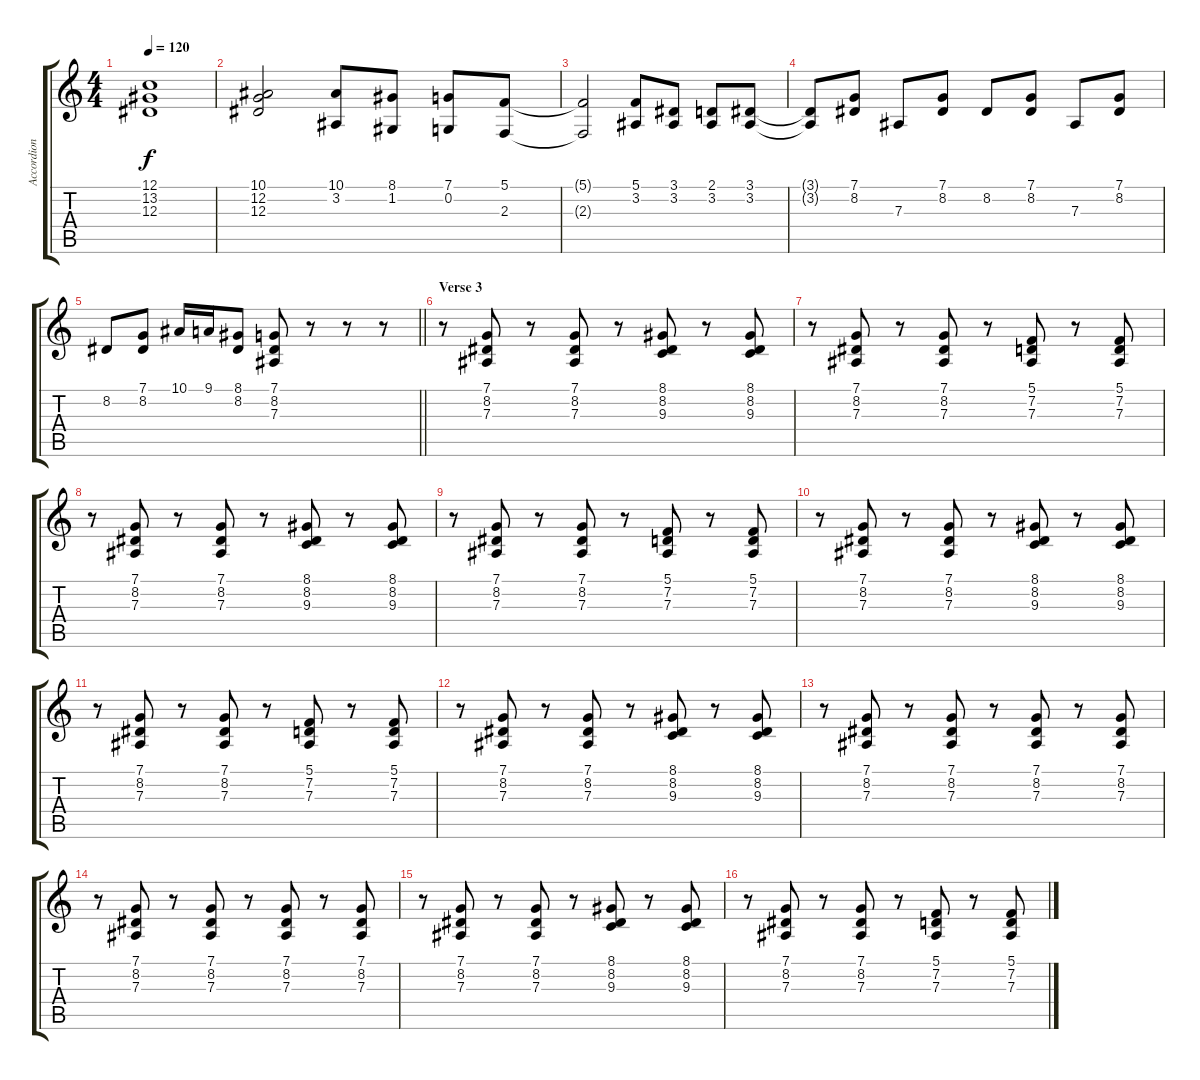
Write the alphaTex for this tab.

\track ("Accordion" "Accordion") {instrument accordion}
\staff {score tabs}
\tuning (C4 G3 Eb3 Bb2 F2 C2) {hide}
\ts (4 4)
\tempo 120
\clef g2
\ks c
(12.1{t} 13.2{t} 12.3{t}).1{dy f} |
(10.1 12.2 12.3).2 (10.1 3.2).8 (8.1 1.2).8 (7.1 0.2).8 (5.1 2.3).8 |
(5.1{t} 2.3{t}).2 (5.1 3.2).8 (3.1 3.2).8 (2.1 3.2).8 (3.1 3.2).8 |
(3.1{t} 3.2{t}).8 (7.1 8.2).8 7.3.8 (7.1 8.2).8 8.2.8 (7.1 8.2).8 7.3.8 (7.1 8.2).8 |
\barLineRight lightlight
8.2.8 (7.1 8.2).8 10.1.16 9.1.16 (8.1 8.2).8 (7.1 8.2 7.3).8 r.8 r.8 r.8 |
\section ("" "Verse 3")
r.8 (7.1 8.2 7.3).8 r.8 (7.1 8.2 7.3).8 r.8 (8.1 8.2 9.3).8 r.8 (8.1 8.2 9.3).8 |
r.8 (7.1 8.2 7.3).8 r.8 (7.1 8.2 7.3).8 r.8 (5.1 7.2 7.3).8 r.8 (5.1 7.2 7.3).8 |
r.8 (7.1 8.2 7.3).8 r.8 (7.1 8.2 7.3).8 r.8 (8.1 8.2 9.3).8 r.8 (8.1 8.2 9.3).8 |
r.8 (7.1 8.2 7.3).8 r.8 (7.1 8.2 7.3).8 r.8 (5.1 7.2 7.3).8 r.8 (5.1 7.2 7.3).8 |
r.8 (7.1 8.2 7.3).8 r.8 (7.1 8.2 7.3).8 r.8 (8.1 8.2 9.3).8 r.8 (8.1 8.2 9.3).8 |
r.8 (7.1 8.2 7.3).8 r.8 (7.1 8.2 7.3).8 r.8 (5.1 7.2 7.3).8 r.8 (5.1 7.2 7.3).8 |
r.8 (7.1 8.2 7.3).8 r.8 (7.1 8.2 7.3).8 r.8 (8.1 8.2 9.3).8 r.8 (8.1 8.2 9.3).8 |
r.8 (7.1 8.2 7.3).8 r.8 (7.1 8.2 7.3).8 r.8 (7.1 8.2 7.3).8 r.8 (7.1 8.2 7.3).8 |
r.8 (7.1 8.2 7.3).8 r.8 (7.1 8.2 7.3).8 r.8 (7.1 8.2 7.3).8 r.8 (7.1 8.2 7.3).8 |
r.8 (7.1 8.2 7.3).8 r.8 (7.1 8.2 7.3).8 r.8 (8.1 8.2 9.3).8 r.8 (8.1 8.2 9.3).8 |
r.8 (7.1 8.2 7.3).8 r.8 (7.1 8.2 7.3).8 r.8 (5.1 7.2 7.3).8 r.8 (5.1 7.2 7.3).8
